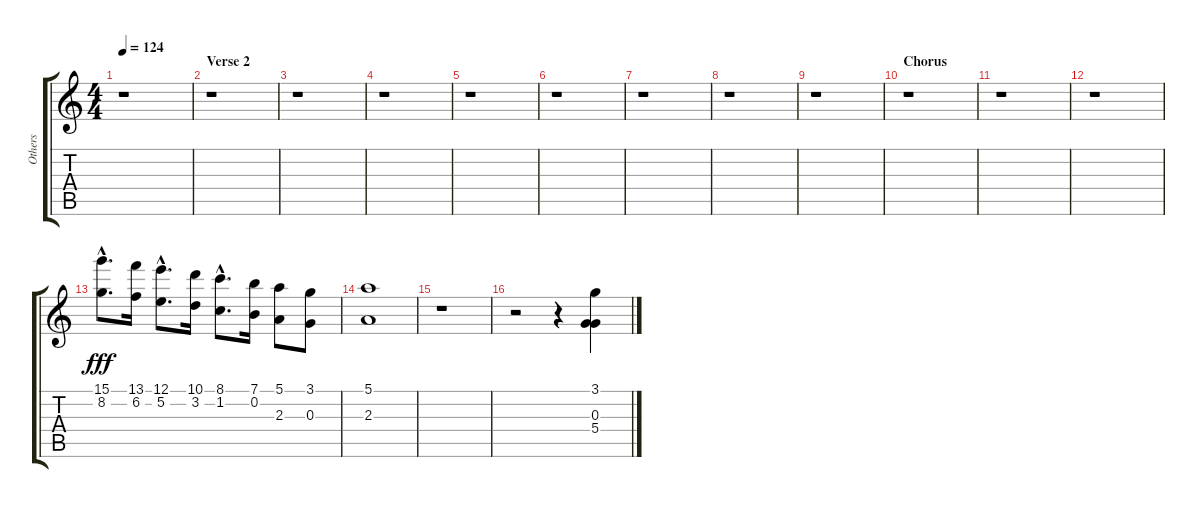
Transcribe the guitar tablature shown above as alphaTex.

\track ("Others" "Others") {instrument acousticguitarnylon}
\staff {score tabs}
\tuning (E4 B3 G3 D3 A2 E2) {hide}
\ts (4 4)
\tempo 124
\clef g2
\ks c
r.1{dy fff} |
\section ("" "Verse 2")
r.1 |
r.1 |
r.1 |
r.1 |
r.1 |
r.1 |
r.1 |
r.1 |
\section ("" "Chorus")
r.1 |
r.1 |
r.1 |
(15.1{hac} 8.2{hac}).8{d volume 16 instrument acousticgrandpiano} (13.1 6.2).16 (12.1{hac} 5.2{hac}).8{d} (10.1 3.2).16 (8.1{hac} 1.2{hac}).8{d} (7.1 0.2).16 (5.1 2.3).8 (3.1 0.3).8 |
(5.1 2.3).1 |
r.1 |
r.2 r.4 (3.1 0.3 5.4).4
